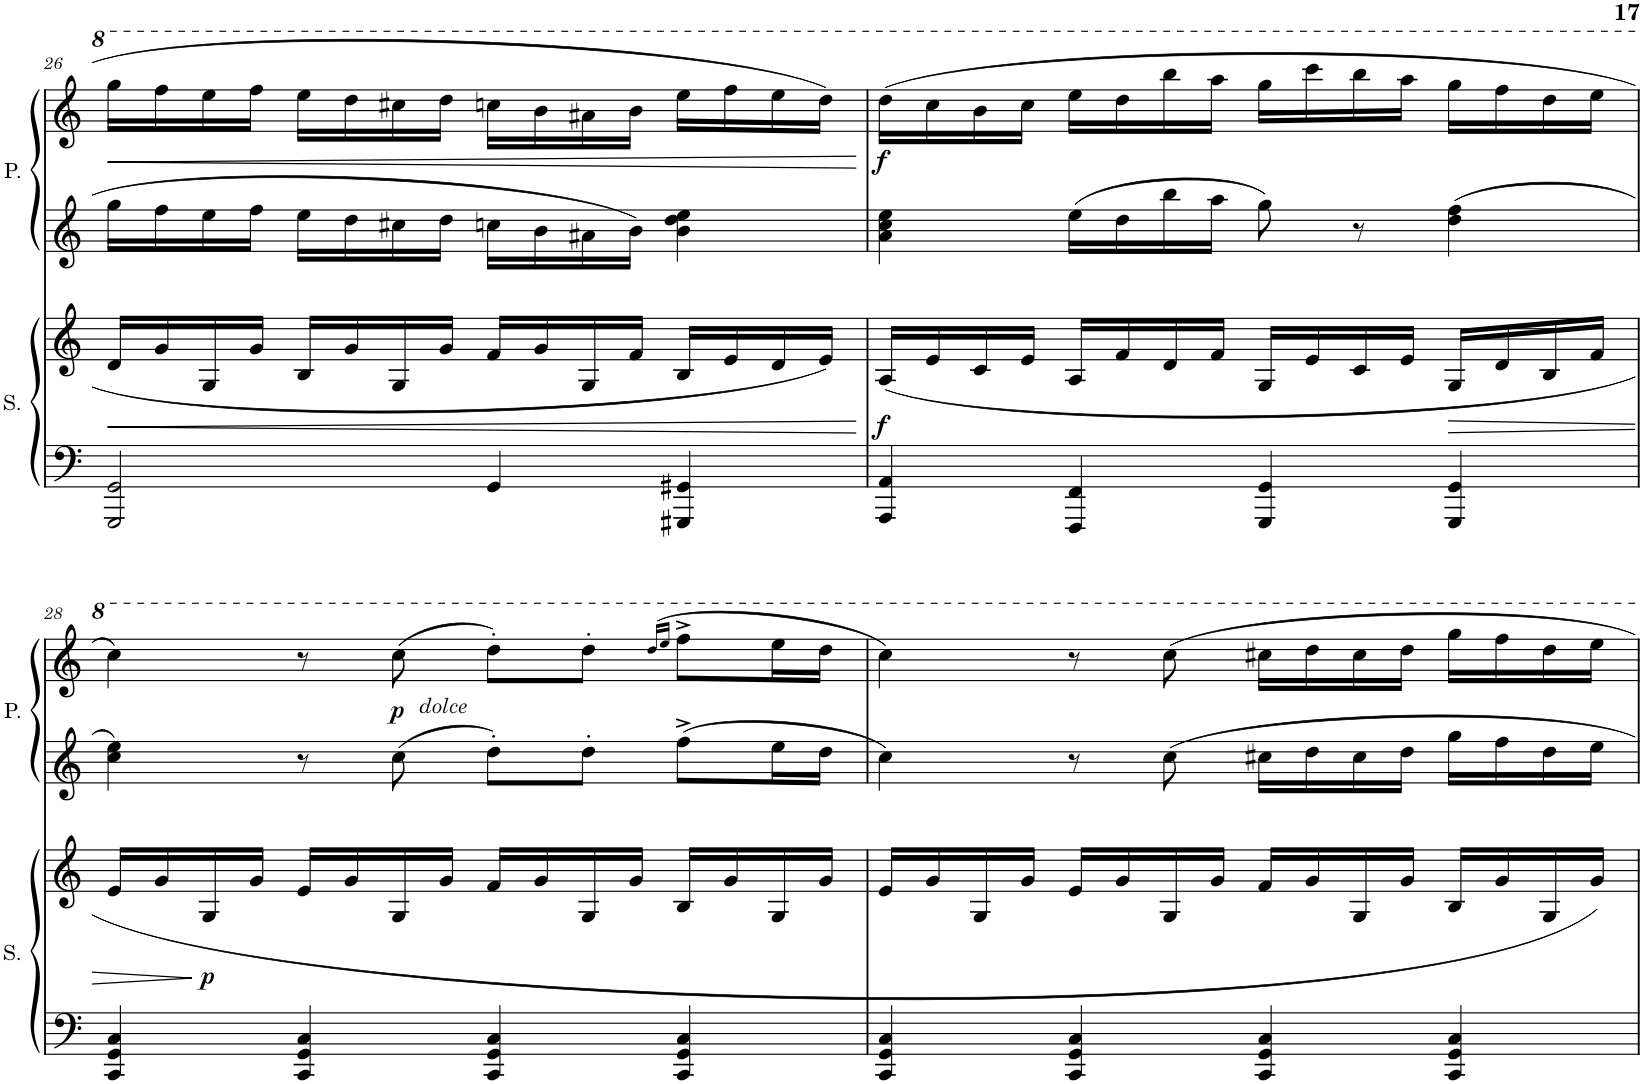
**kern	**kern	**dynam	**kern	**kern	**dynam
*part2	*part2	*part2	*part1	*part1	*part1
*staff4	*staff3	*staff3/4	*staff2	*staff1	*staff1/2
*I"Secondo	*	*	*I"Primo	*	*
*I'S.	*	*	*I'P.	*	*
!!LO:PB:g=z
*clefF4	*clefG2	*	*clefG2	*clefG2	*
*k[]	*k[]	*	*k[]	*k[]	*
*M4/4	*M4/4	*	*M4/4	*M4/4	*
*met(c)	*met(c)	*	*met(c)	*met(c)	*
=26	=26	=26	=26	=26	=26
!	!	!LO:HP:b	!	!	!LO:HP:b
2GGG/ 2GG/	16d/LL	<	16gg\LL	16ggg\LL	<
.	16g/	.	16ff\	16fff\	.
.	16G/	.	16ee\	16eee\	.
.	16g/JJ	.	16ff\JJ	16fff\JJ	.
.	16B/LL	.	16ee\LL	16eee\LL	.
.	16g/	.	16dd\	16ddd\	.
.	16G/	.	16cc#X\	16ccc#X\	.
.	16g/JJ	.	16dd\JJ	16ddd\JJ	.
4GG/	16f/LL	.	16ccn\LL	16cccn\LL	.
.	16g/	.	16b\	16bb\	.
.	16G/	.	16a#X\	16aa#X\	.
.	16f/JJ	.	16b\JJ	16bb\JJ	.
4GGG#X/ 4GG#X/	16B/LL	.	4b\ 4dd\ 4ee\	16eee\LL	.
.	16e/	.	.	16fff\	.
.	16d/	.	.	16eee\	.
.	16e/JJ	.	.	16ddd\JJ	.
.	.	[	.	.	[
=27	=27	=27	=27	=27	=27
!	!	!LO:DY:b	!	!	!LO:DY:b
4AAA/ 4AA/	(16A/LL	f	4a\ 4cc\ 4ee\	(16ddd\LL	f
.	16e/	.	.	16ccc\	.
.	16c/	.	.	16bb\	.
.	16e/JJ	.	.	16ccc\JJ	.
4FFF/ 4FF/	16A/LL	.	16ee\LL	16eee\LL	.
.	16f/	.	16dd\	16ddd\	.
.	16d/	.	16bb\	16bbb\	.
.	16f/JJ	.	16aa\JJ	16aaa\JJ	.
4GGG/ 4GG/	16G/LL	.	8gg\	16ggg\LL	.
.	16e/	.	.	16cccc\	.
.	16c/	.	8r	16bbb\	.
.	16e/JJ	.	.	16aaa\JJ	.
!	!	!LO:HP:b	!	!	!
4GGG/ 4GG/	16G/LL	>	4dd\ 4ff\	16ggg\LL	.
.	16d/	.	.	16fff\	.
.	16B/	.	.	16ddd\	.
.	16f/JJ	.	.	16eee\JJ	.
!!LO:LB:g=z
=28	=28	=28	=28	=28	=28
4CC/ 4GG/ 4C/	16e/LL	.	4cc\ 4ee\	4ccc\)	.
.	16g/	.	.	.	.
!	!	!LO:DY:n=1:b	!	!	!
.	16G/	] p	.	.	.
.	16g/JJ	.	.	.	.
4CC/ 4GG/ 4C/	16e/LL	.	8r	8r	.
.	16g/	.	.	.	.
!	!	!	!	!LO:TX:b:i:t=dolce	!
!	!	!	!	!	!LO:DY:b
.	16G/	.	8cc\	(8ccc\	p
.	16g/JJ	.	.	.	.
4CC/ 4GG/ 4C/	16f/LL	.	8dd'\L	8ddd'\L)	.
.	16g/	.	.	.	.
.	16G/	.	8dd'\J	8ddd'\J	.
.	16g/JJ	.	.	.	.
.	.	.	.	(>16qddd/LL	.
.	.	.	.	16qeee/JJ	.
4CC/ 4GG/ 4C/	16B/LL	.	8ff^\L	8fff^\L	.
.	16g/	.	.	.	.
.	16G/	.	16ee\L	16eee\L	.
.	16g/JJ	.	16dd\JJ	16ddd\JJ	.
=29	=29	=29	=29	=29	=29
4CC/ 4GG/ 4C/	16e/LL	.	4cc\	4ccc\)	.
.	16g/	.	.	.	.
.	16G/	.	.	.	.
.	16g/JJ	.	.	.	.
4CC/ 4GG/ 4C/	16e/LL	.	8r	8r	.
.	16g/	.	.	.	.
.	16G/	.	8cc\	8ccc\	.
.	16g/JJ	.	.	.	.
4CC/ 4GG/ 4C/	16f/LL	.	16cc#X\LL	16ccc#X\LL	.
.	16g/	.	16dd\	16ddd\	.
.	16G/	.	16cc#\	16ccc#\	.
.	16g/JJ	.	16dd\JJ	16ddd\JJ	.
4CC/ 4GG/ 4C/	16B/LL	.	16gg\LL	16ggg\LL	.
.	16g/	.	16ff\	16fff\	.
.	16G/	.	16dd\	16ddd\	.
.	16g/JJ)	.	16ee\JJ	16eee\JJ	.
=	=	=	=	=	=
*-	*-	*-	*-	*-	*-
